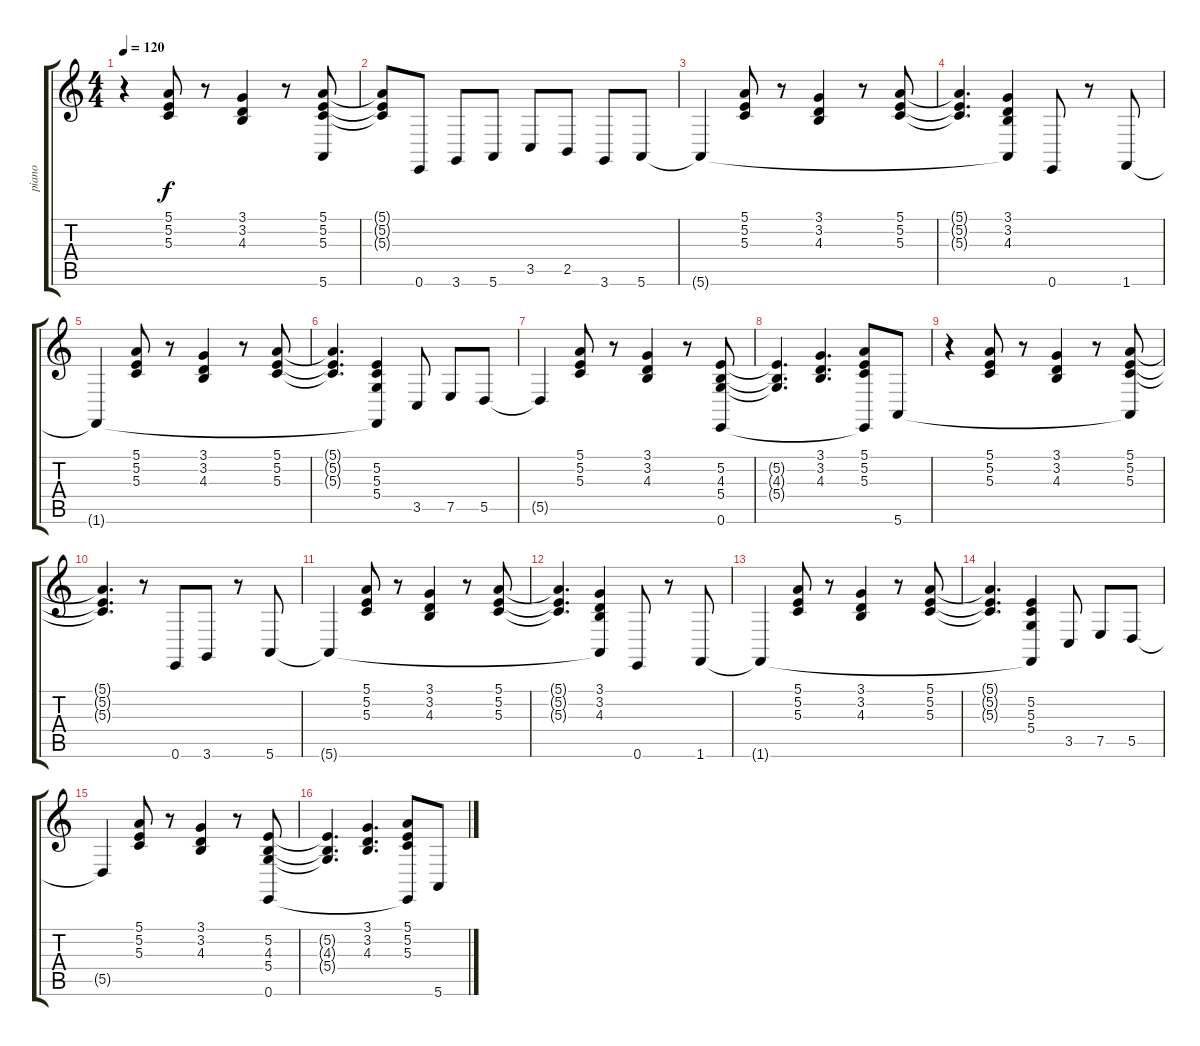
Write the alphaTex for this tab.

\track ("piano" "piano") {instrument brightacousticpiano}
\staff {score tabs}
\tuning (E4 B3 G3 D3 A2 E2) {hide}
\ts (4 4)
\tempo 120
\clef g2
\ks c
r.4{dy f} (5.1 5.2 5.3).8 r.8 (3.1 3.2 4.3).4 r.8 (5.1 5.2 5.3 5.6{t}).8 |
(5.1{t} 5.2{t} 5.3{t}).8 0.6.8 3.6.8 5.6.8 3.5.8 2.5.8 3.6.8 5.6.8 |
5.6{t}.4 (5.1 5.2 5.3).8 r.8 (3.1 3.2 4.3).4 r.8 (5.1 5.2 5.3).8 |
(5.1{t} 5.2{t} 5.3{t}).4{d} (3.1 3.2 4.3 5.6{t}).4 0.6.8 r.8 1.6.8 |
1.6{t}.4 (5.1 5.2 5.3).8 r.8 (3.1 3.2 4.3).4 r.8 (5.1 5.2 5.3).8 |
(5.1{t} 5.2{t} 5.3{t}).4{d} (5.2 5.3 5.4 1.6{t}).4 3.5.8 7.5.8 5.5.8 |
5.5{t}.4 (5.1 5.2 5.3).8 r.8 (3.1 3.2 4.3).4 r.8 (5.2 4.3 5.4 0.6).8 |
(5.2{t} 4.3{t} 5.4{t}).4{d} (3.1 3.2 4.3).4{d} (5.1 5.2 5.3 0.6{t}).8 5.6.8 |
r.4 (5.1 5.2 5.3).8 r.8 (3.1 3.2 4.3).4 r.8 (5.1 5.2 5.3 5.6{t}).8 |
(5.1{t} 5.2{t} 5.3{t}).4{d} r.8 0.6.8 3.6.8 r.8 5.6.8 |
5.6{t}.4 (5.1 5.2 5.3).8 r.8 (3.1 3.2 4.3).4 r.8 (5.1 5.2 5.3).8 |
(5.1{t} 5.2{t} 5.3{t}).4{d} (3.1 3.2 4.3 5.6{t}).4 0.6.8 r.8 1.6.8 |
1.6{t}.4 (5.1 5.2 5.3).8 r.8 (3.1 3.2 4.3).4 r.8 (5.1 5.2 5.3).8 |
(5.1{t} 5.2{t} 5.3{t}).4{d} (5.2 5.3 5.4 1.6{t}).4 3.5.8 7.5.8 5.5.8 |
5.5{t}.4 (5.1 5.2 5.3).8 r.8 (3.1 3.2 4.3).4 r.8 (5.2 4.3 5.4 0.6).8 |
(5.2{t} 4.3{t} 5.4{t}).4{d} (3.1 3.2 4.3).4{d} (5.1 5.2 5.3 0.6{t}).8 5.6.8
